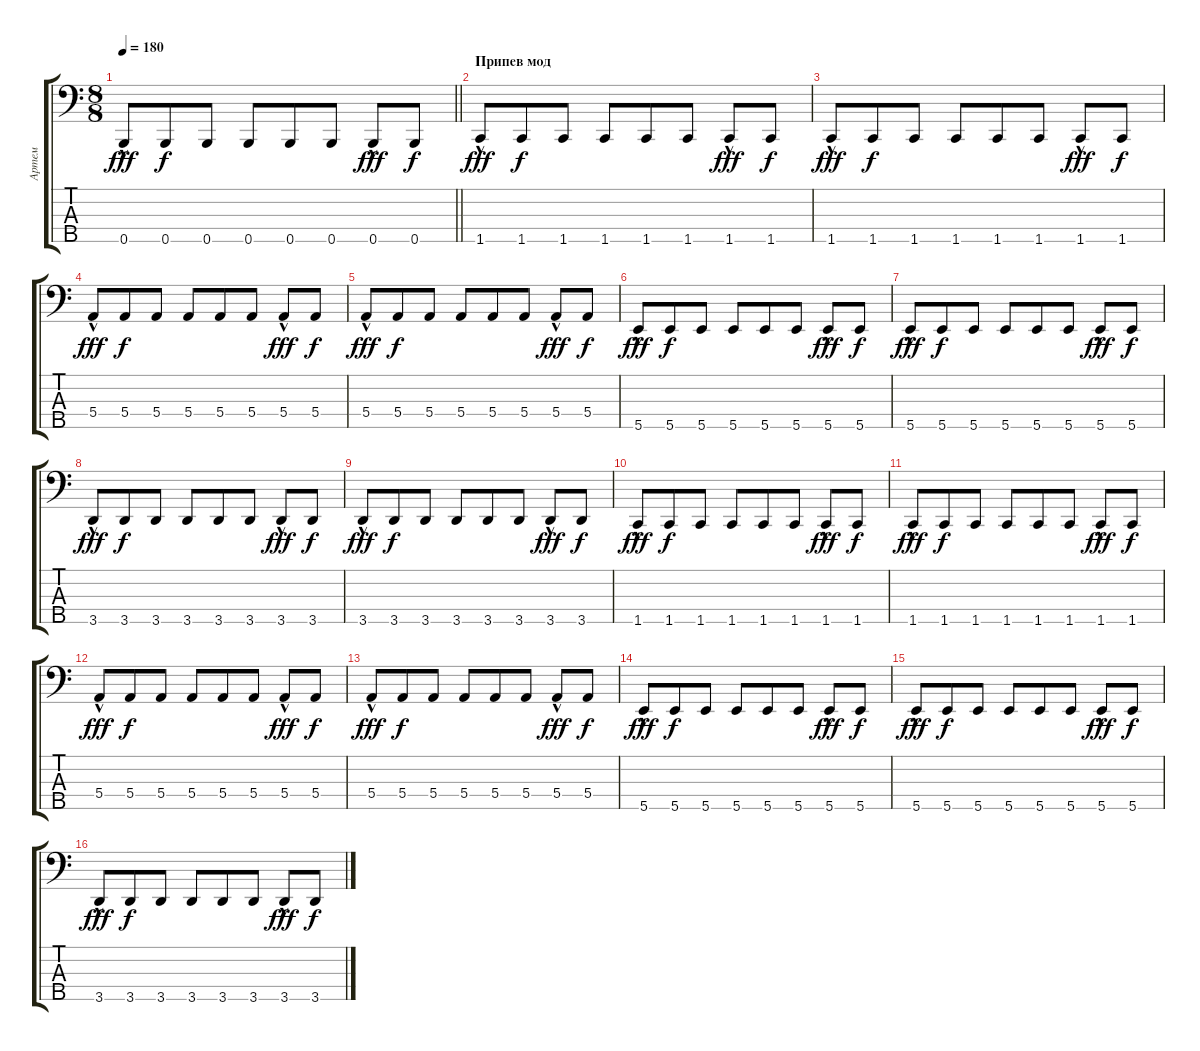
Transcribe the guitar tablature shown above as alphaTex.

\track ("Артем" "Артем") {instrument electricbassfinger}
\staff {score tabs}
\tuning (G2 D2 A1 E1 B0) {hide}
\ts (8 8)
\tempo 180
\clef f4
\barLineRight lightlight
\ks c
0.5{hac}.8{dy fff} 0.5.8{dy f} 0.5.8 0.5.8 0.5.8 0.5.8 0.5{hac}.8{dy fff} 0.5.8{dy f} |
\section ("" "Припев мод")
1.5{hac}.8{dy fff} 1.5.8{dy f} 1.5.8 1.5.8 1.5.8 1.5.8 1.5{hac}.8{dy fff} 1.5.8{dy f} |
1.5{hac}.8{dy fff} 1.5.8{dy f} 1.5.8 1.5.8 1.5.8 1.5.8 1.5{hac}.8{dy fff} 1.5.8{dy f} |
5.4{hac}.8{dy fff} 5.4.8{dy f} 5.4.8 5.4.8 5.4.8 5.4.8 5.4{hac}.8{dy fff} 5.4.8{dy f} |
5.4{hac}.8{dy fff} 5.4.8{dy f} 5.4.8 5.4.8 5.4.8 5.4.8 5.4{hac}.8{dy fff} 5.4.8{dy f} |
5.5{hac}.8{dy fff} 5.5.8{dy f} 5.5.8 5.5.8 5.5.8 5.5.8 5.5{hac}.8{dy fff} 5.5.8{dy f} |
5.5{hac}.8{dy fff} 5.5.8{dy f} 5.5.8 5.5.8 5.5.8 5.5.8 5.5{hac}.8{dy fff} 5.5.8{dy f} |
3.5{hac}.8{dy fff} 3.5.8{dy f} 3.5.8 3.5.8 3.5.8 3.5.8 3.5{hac}.8{dy fff} 3.5.8{dy f} |
3.5{hac}.8{dy fff} 3.5.8{dy f} 3.5.8 3.5.8 3.5.8 3.5.8 3.5{hac}.8{dy fff} 3.5.8{dy f} |
1.5{hac}.8{dy fff} 1.5.8{dy f} 1.5.8 1.5.8 1.5.8 1.5.8 1.5{hac}.8{dy fff} 1.5.8{dy f} |
1.5{hac}.8{dy fff} 1.5.8{dy f} 1.5.8 1.5.8 1.5.8 1.5.8 1.5{hac}.8{dy fff} 1.5.8{dy f} |
5.4{hac}.8{dy fff} 5.4.8{dy f} 5.4.8 5.4.8 5.4.8 5.4.8 5.4{hac}.8{dy fff} 5.4.8{dy f} |
5.4{hac}.8{dy fff} 5.4.8{dy f} 5.4.8 5.4.8 5.4.8 5.4.8 5.4{hac}.8{dy fff} 5.4.8{dy f} |
5.5{hac}.8{dy fff} 5.5.8{dy f} 5.5.8 5.5.8 5.5.8 5.5.8 5.5{hac}.8{dy fff} 5.5.8{dy f} |
5.5{hac}.8{dy fff} 5.5.8{dy f} 5.5.8 5.5.8 5.5.8 5.5.8 5.5{hac}.8{dy fff} 5.5.8{dy f} |
3.5{hac}.8{dy fff} 3.5.8{dy f} 3.5.8 3.5.8 3.5.8 3.5.8 3.5{hac}.8{dy fff} 3.5.8{dy f}
